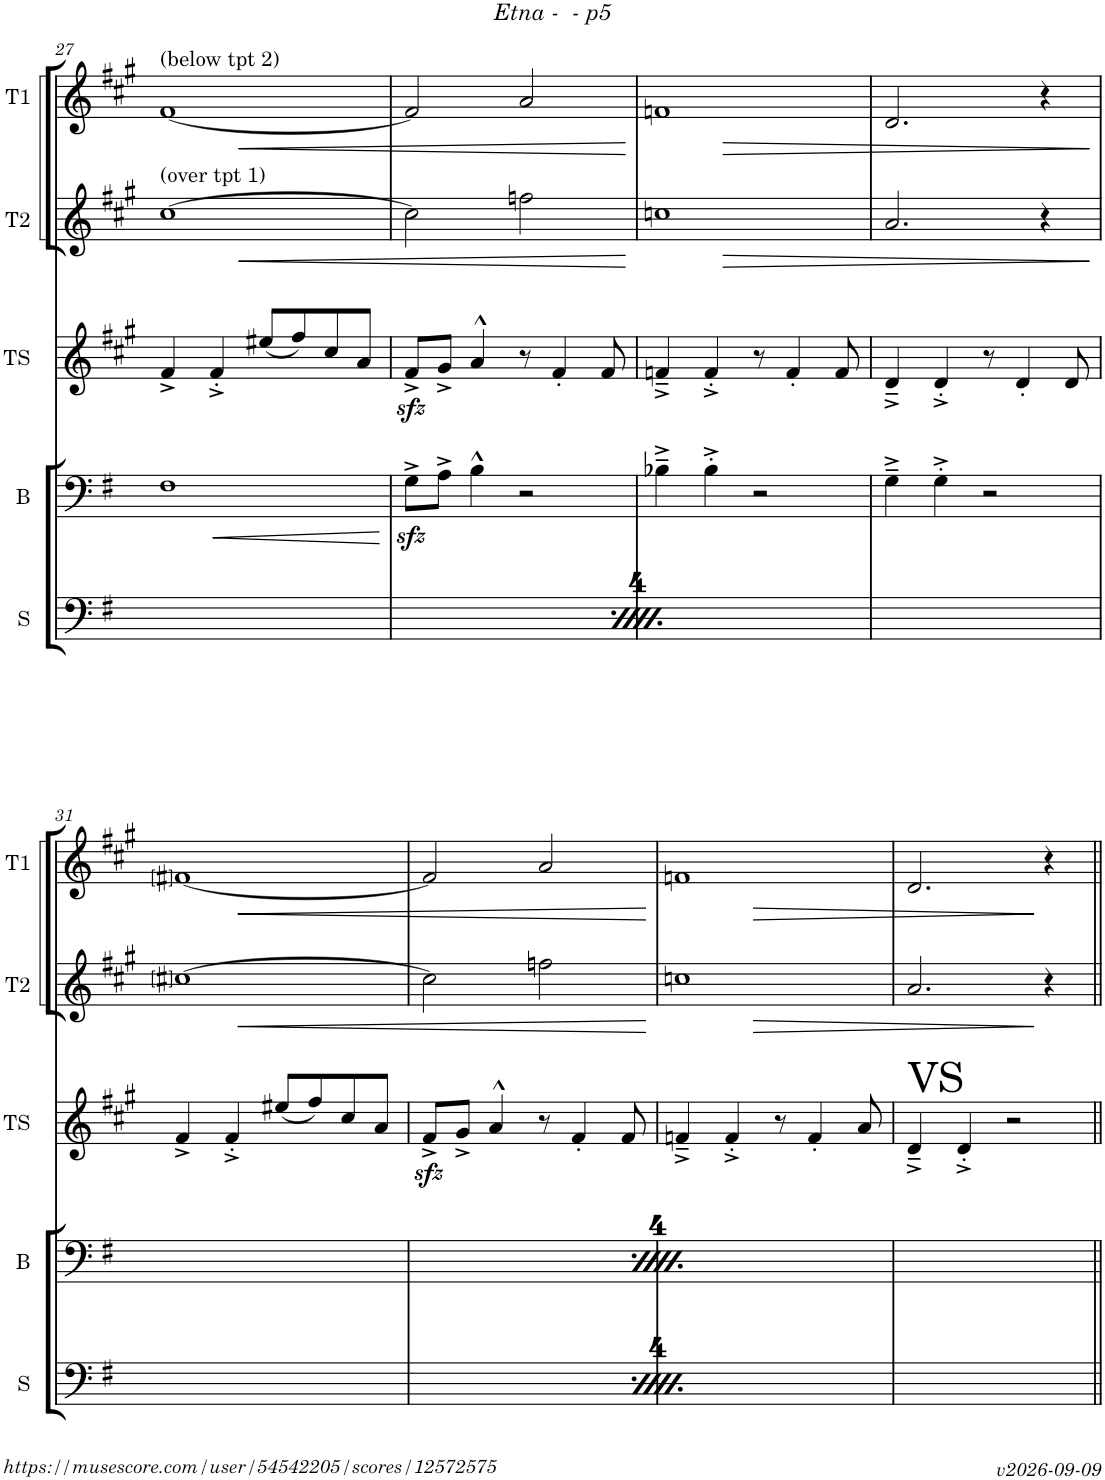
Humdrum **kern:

**kern	**kern	**dynam	**kern	**kern	**dynam	**kern	**dynam
*part5	*part4	*part4	*part3	*part2	*part2	*part1	*part1
*staff5	*staff4	*staff4	*staff3	*staff2	*staff2	*staff1	*staff1
*I"Sousa	*I"Trombone	*	*I"Tenor Sax	*I"Trumpet 2	*	*I"Trumpet 1	*
*I'S	*	*	*I'TS	*I'T2	*	*I'T1	*
!!LO:PB:g=z
*clefF4	*clefF4	*	*clefG2	*clefG2	*	*clefG2	*
*	*	*	*Trd8c14	*Trd1c2	*	*Trd1c2	*
*k[f#]	*k[f#]	*	*k[f#c#g#]	*k[f#c#g#]	*	*k[f#c#g#]	*
*M4/4	*M4/4	*	*M4/4	*M4/4	*	*M4/4	*
=27	=27	=27	=27	=27	=27	=27	=27
!	!	!	!	!	!	!LO:TX:a:t=(below tpt 2)	!
!	!	!	!	!LO:TX:a:t=(over tpt 1)	!	!	!
!	!	!LO:HP:b	!	!	!LO:HP:b	!	!LO:HP:b
6EE/	1F#	<	4f#^/	[1cc#	<	[1f#	<
6EE/	.	.	.	.	.	.	.
.	.	.	4f#'^/	.	.	.	.
6EE/	.	.	.	.	.	.	.
8EE'/	.	.	(8ee#X/L	.	.	.	.
8r	.	.	8ff#/)	.	.	.	.
4r	.	.	8cc#/	.	.	.	.
.	.	.	8a/J	.	.	.	.
.	.	[	.	.	.	.	.
=28	=28	=28	=28	=28	=28	=28	=28
6EE/	8Gzz<^\L	.	8f#zz<^/L	2cc#\]	.	2f#/]	.
.	8A^\J	.	8g#^/J	.	.	.	.
6EE/	.	.	.	.	.	.	.
.	4B^^\	.	4a^^/	.	.	.	.
6EE/	.	.	.	.	.	.	.
8EE'/	2r	.	8r	2ffn\	.	2a/	.
8r	.	.	4f#'/	.	.	.	.
4r	.	.	.	.	.	.	.
.	.	.	8f#/	.	.	.	.
.	.	.	.	.	[	.	[
=29	=29	=29	=29	=29	=29	=29	=29
!	!	!	!	!	!LO:HP:b	!	!LO:HP:b
6GG/	4B-X~^\	.	4fn~^/	1ccn	>	1fn	>
6GG/	.	.	.	.	.	.	.
.	4B-^'\	.	4f'^/	.	.	.	.
6GG/	.	.	.	.	.	.	.
8GG'/	2r	.	8r	.	.	.	.
8r	.	.	4f'/	.	.	.	.
4r	.	.	.	.	.	.	.
.	.	.	8f/	.	.	.	.
=30	=30	=30	=30	=30	=30	=30	=30
6FF#/	4G~^\	.	4d~^/	2.a/	.	2.d/	.
6FF#/	.	.	.	.	.	.	.
.	4G'^\	.	4d'^/	.	.	.	.
6FF#/	.	.	.	.	.	.	.
8FF#'/	2r	.	8r	.	.	.	.
8r	.	.	4d'/	.	.	.	.
4DD#X'~/	.	.	.	4r	.	4r	.
.	.	.	8d/	.	.	.	.
.	.	.	.	.	]	.	]
!!LO:LB:g=z
=31	=31	=31	=31	=31	=31	=31	=31
!	!	!	!	!	!LO:HP:b	!	!LO:HP:b
6EE/	1F#	.	4f#^/	[1cc#j	<	[1f#j	<
6EE/	.	.	.	.	.	.	.
.	.	.	4f#'^/	.	.	.	.
6EE/	.	.	.	.	.	.	.
8EE'/	.	.	(8ee#X/L	.	.	.	.
8r	.	.	8ff#/)	.	.	.	.
4r	.	.	8cc#/	.	.	.	.
.	.	.	8a/J	.	.	.	.
=32	=32	=32	=32	=32	=32	=32	=32
6EE/	8Gzz<^\L	.	8f#zz<^/L	2cc#\]	.	2f#/]	.
.	8A^\J	.	8g#^/J	.	.	.	.
6EE/	.	.	.	.	.	.	.
.	4B^^\	.	4a^^/	.	.	.	.
6EE/	.	.	.	.	.	.	.
8EE'/	2r	.	8r	2ffn\	.	2a/	.
8r	.	.	4f#'/	.	.	.	.
4r	.	.	.	.	.	.	.
.	.	.	8f#/	.	.	.	.
.	.	.	.	.	[	.	[
=33	=33	=33	=33	=33	=33	=33	=33
!	!	!	!	!	!LO:HP:b	!	!LO:HP:b
6GG/	4B-X~^\	.	4fn~^/	1ccn	>	1fn	>
6GG/	.	.	.	.	.	.	.
.	4B-^'\	.	4f'^/	.	.	.	.
6GG/	.	.	.	.	.	.	.
8GG'/	2r	.	8r	.	.	.	.
8r	.	.	4f'/	.	.	.	.
4r	.	.	.	.	.	.	.
.	.	.	8a/	.	.	.	.
=34	=34	=34	=34	=34	=34	=34	=34
!	!	!	!LO:TX:a:t=VS	!	!	!	!
6FF#/	4G~^\	.	4d~^/	2.a/	.	2.d/	.
6FF#/	.	.	.	.	.	.	.
.	4G'^\	.	4d'^/	.	.	.	.
6FF#/	.	.	.	.	.	.	.
8FF#'/	2r	.	2r	.	.	.	.
8r	.	.	.	.	.	.	.
4DD#X'~/	.	.	.	4r	]	4r	]
=||	=||	=||	=||	=||	=||	=||	=||
*-	*-	*-	*-	*-	*-	*-	*-
